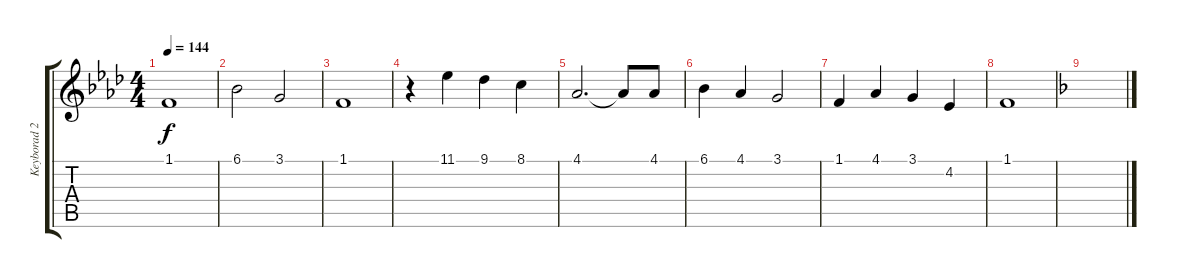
\track ("Keyborad 2" "Keyborad 2") {instrument stringensemble1}
\staff {score tabs}
\tuning (E4 B3 G3 D3 A2 E2) {hide}
\ts (4 4)
\tempo 144
\clef g2
\ks ab
1.1.1{dy f} |
6.1.2 3.1.2 |
1.1.1 |
r.4 11.1.4 9.1.4 8.1.4 |
4.1.2{d} 4.1{t}.8 4.1.8 |
6.1.4 4.1.4 3.1.2 |
1.1.4 4.1.4 3.1.4 4.2.4 |
1.1.1 |
\ks f
